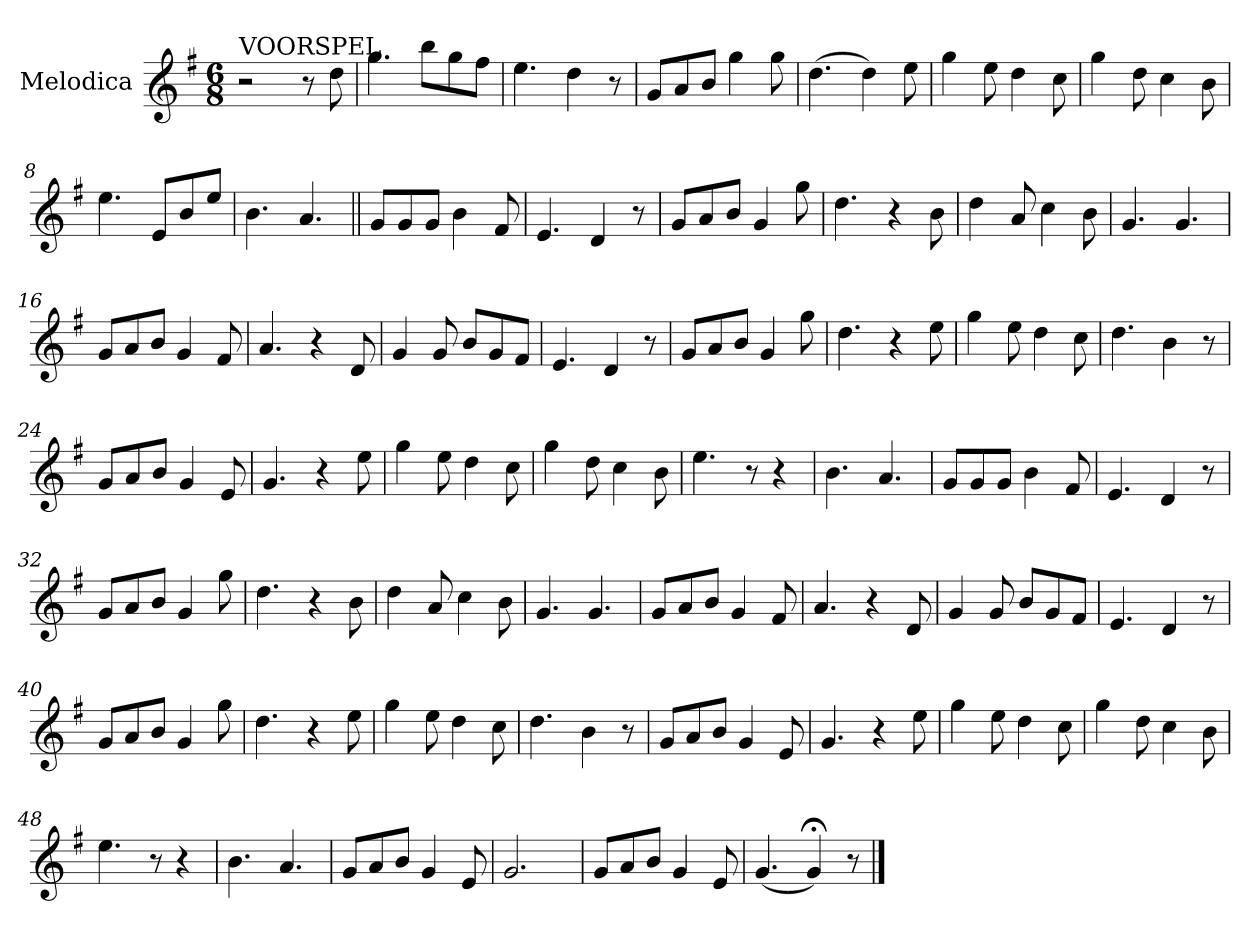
**kern
*part1
*staff1
*I"Melodica
*clefG2
*k[f#]
*M6/8
=1
!LO:TX:a:t=VOORSPEL
2r
8r
8dd\
=2
4.gg\
8bb\L
8gg\
8ff#\J
=3
4.ee\
4dd\
8r
=4
8g/L
8a/
8b/J
4gg\
8gg\
=5
(4.dd\
4dd\)
8ee\
!!LO:LB:g=z
=6
4gg\
8ee\
4dd\
8cc\
=7
4gg\
8dd\
4cc\
8b\
=8
4.ee\
8e/L
8b/
8ee/J
=9
4.b\
4.a/
=10||
8g/L
8g/
8g/J
4b\
8f#/
!!LO:LB:g=z
=11
4.e/
4d/
8r
=12
8g/L
8a/
8b/J
4g/
8gg\
=13
4.dd\
4r
8b\
=14
4dd\
8a/
4cc\
8b\
=15
4.g/
4.g/
!!LO:LB:g=z
=16
8g/L
8a/
8b/J
4g/
8f#/
=17
4.a/
4r
8d/
=18
4g/
8g/
8b/L
8g/
8f#/J
=19
4.e/
4d/
8r
=20
8g/L
8a/
8b/J
4g/
8gg\
!!LO:LB:g=z
=21
4.dd\
4r
8ee\
=22
4gg\
8ee\
4dd\
8cc\
=23
4.dd\
4b\
8r
=24
8g/L
8a/
8b/J
4g/
8e/
=25
4.g/
4r
8ee\
!!LO:LB:g=z
=26
4gg\
8ee\
4dd\
8cc\
=27
4gg\
8dd\
4cc\
8b\
=28
4.ee\
8r
4r
=29
4.b\
4.a/
=30
8g/L
8g/
8g/J
4b\
8f#/
!!LO:PB:g=z
=31
4.e/
4d/
8r
=32
8g/L
8a/
8b/J
4g/
8gg\
=33
4.dd\
4r
8b\
=34
4dd\
8a/
4cc\
8b\
=35
4.g/
4.g/
!!LO:LB:g=z
=36
8g/L
8a/
8b/J
4g/
8f#/
=37
4.a/
4r
8d/
=38
4g/
8g/
8b/L
8g/
8f#/J
=39
4.e/
4d/
8r
=40
8g/L
8a/
8b/J
4g/
8gg\
!!LO:LB:g=z
=41
4.dd\
4r
8ee\
=42
4gg\
8ee\
4dd\
8cc\
=43
4.dd\
4b\
8r
=44
8g/L
8a/
8b/J
4g/
8e/
=45
4.g/
4r
8ee\
!!LO:LB:g=z
=46
4gg\
8ee\
4dd\
8cc\
=47
4gg\
8dd\
4cc\
8b\
=48
4.ee\
8r
4r
=49
4.b\
4.a/
=50
8g/L
8a/
8b/J
4g/
8e/
!!LO:LB:g=z
=51
2.g/
=52
8g/L
8a/
8b/J
4g/
8e/
=53
(4.g/
4g;</)
8r
==
*-
